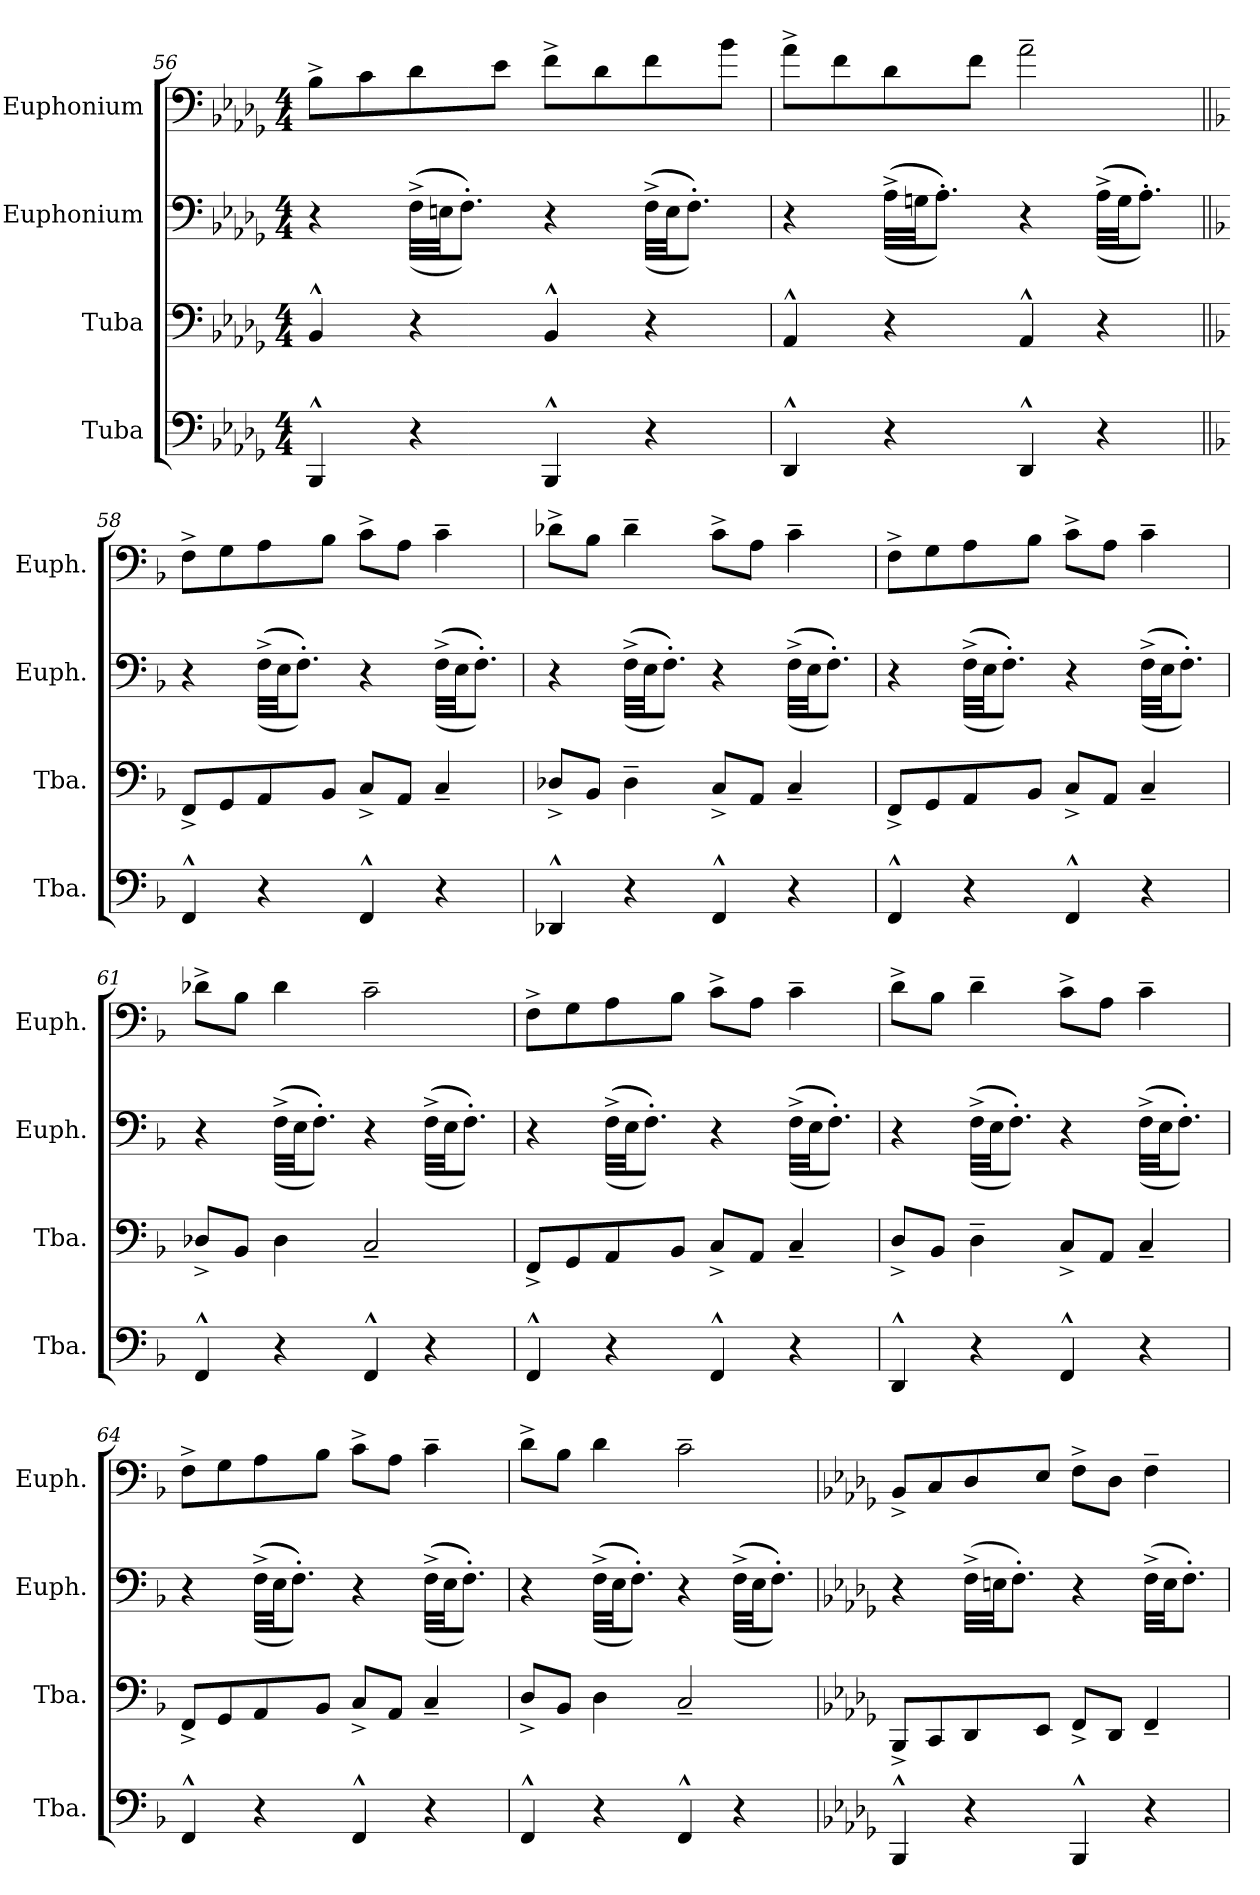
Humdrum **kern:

**kern	**kern	**kern	**kern
*part4	*part3	*part2	*part1
*staff4	*staff3	*staff2	*staff1
*I"Tuba	*I"Tuba	*I"Euphonium	*I"Euphonium
*I'Tba.	*I'Tba.	*I'Euph.	*I'Euph.
*clefF4	*clefF4	*clefF4	*clefF4
*k[b-e-a-d-g-]	*k[b-e-a-d-g-]	*k[b-e-a-d-g-]	*k[b-e-a-d-g-]
*M4/4	*M4/4	*M4/4	*M4/4
=56	=56	=56	=56
4BBB-^^/	4BB-^^/	4r	8B-^\L
.	.	.	8c\
4r	4r	(((32F^\LLL	8d-\
.	.	32En\JJ	.
.	.	8.F'\J)))	.
.	.	.	8e-\J
4BBB-^^/	4BB-^^/	4r	8f^\L
.	.	.	8d-\
4r	4r	(((32F^\LLL	8f\
.	.	32E\JJ	.
.	.	8.F'\J)))	.
.	.	.	8b-\J
=57	=57	=57	=57
4DD-^^/	4AA-^^/	4r	8a-^\L
.	.	.	8f\
4r	4r	(((32A-^\LLL	8d-\
.	.	32Gn\JJ	.
.	.	8.A-'\J)))	.
.	.	.	8f\J
4DD-^^/	4AA-^^/	4r	2a-~\
4r	4r	(((32A-^\LLL	.
.	.	32G\JJ	.
.	.	8.A-'\J)))	.
!!LO:PB:g=z
=58||	=58||	=58||	=58||
*k[b-]	*k[b-]	*k[b-]	*k[b-]
*	*	*	*MM160
4FF^^/	8FF^/L	4r	8F^\L
.	8GG/	.	8G\
4r	8AA/	(((32F^\LLL	8A\
.	.	32E\JJ	.
.	.	8.F'\J)))	.
.	8BB-/J	.	8B-\J
4FF^^/	8C^/L	4r	8c^\L
.	8AA/J	.	8A\J
4r	4C~/	(((32F^\LLL	4c~\
.	.	32E\JJ	.
.	.	8.F'\J)))	.
=59	=59	=59	=59
4DD-X^^/	8D-X^/L	4r	8d-X^\L
.	8BB-/J	.	8B-\J
4r	4D-~\	(((32F^\LLL	4d-~\
.	.	32E\JJ	.
.	.	8.F'\J)))	.
4FF^^/	8C^/L	4r	8c^\L
.	8AA/J	.	8A\J
4r	4C~/	(((32F^\LLL	4c~\
.	.	32E\JJ	.
.	.	8.F'\J)))	.
=60	=60	=60	=60
4FF^^/	8FF^/L	4r	8F^\L
.	8GG/	.	8G\
4r	8AA/	(((32F^\LLL	8A\
.	.	32E\JJ	.
.	.	8.F'\J)))	.
.	8BB-/J	.	8B-\J
4FF^^/	8C^/L	4r	8c^\L
.	8AA/J	.	8A\J
4r	4C~/	(((32F^\LLL	4c~\
.	.	32E\JJ	.
.	.	8.F'\J)))	.
=61	=61	=61	=61
4FF^^/	8D-X^/L	4r	8d-X^\L
.	8BB-/J	.	8B-\J
4r	4D-\	(((32F^\LLL	4d-\
.	.	32E\JJ	.
.	.	8.F'\J)))	.
4FF^^/	2C~/	4r	2c~\
4r	.	(((32F^\LLL	.
.	.	32E\JJ	.
.	.	8.F'\J)))	.
!!LO:LB:g=z
=62	=62	=62	=62
*	*	*	*MM170
4FF^^/	8FF^/L	4r	8F^\L
.	8GG/	.	8G\
4r	8AA/	(((32F^\LLL	8A\
.	.	32E\JJ	.
.	.	8.F'\J)))	.
.	8BB-/J	.	8B-\J
4FF^^/	8C^/L	4r	8c^\L
.	8AA/J	.	8A\J
4r	4C~/	(((32F^\LLL	4c~\
.	.	32E\JJ	.
.	.	8.F'\J)))	.
=63	=63	=63	=63
4DD^^/	8D^/L	4r	8d^\L
.	8BB-/J	.	8B-\J
4r	4D~\	(((32F^\LLL	4d~\
.	.	32E\JJ	.
.	.	8.F'\J)))	.
4FF^^/	8C^/L	4r	8c^\L
.	8AA/J	.	8A\J
4r	4C~/	(((32F^\LLL	4c~\
.	.	32E\JJ	.
.	.	8.F'\J)))	.
=64	=64	=64	=64
4FF^^/	8FF^/L	4r	8F^\L
.	8GG/	.	8G\
4r	8AA/	(((32F^\LLL	8A\
.	.	32E\JJ	.
.	.	8.F'\J)))	.
.	8BB-/J	.	8B-\J
4FF^^/	8C^/L	4r	8c^\L
.	8AA/J	.	8A\J
4r	4C~/	(((32F^\LLL	4c~\
.	.	32E\JJ	.
.	.	8.F'\J)))	.
!!LO:LB:g=z
=65	=65	=65	=65
4FF^^/	8D^/L	4r	8d^\L
.	8BB-/J	.	8B-\J
4r	4D\	(((32F^\LLL	4d\
.	.	32E\JJ	.
.	.	8.F'\J)))	.
4FF^^/	2C~/	4r	2c~\
4r	.	(((32F^\LLL	.
.	.	32E\JJ	.
.	.	8.F'\J)))	.
=66	=66	=66	=66
*k[b-e-a-d-g-]	*k[b-e-a-d-g-]	*k[b-e-a-d-g-]	*k[b-e-a-d-g-]
*	*	*	*MM180
4BBB-^^/	8BBB-^/L	4r	8BB-^/L
.	8CC/	.	8C/
4r	8DD-/	(32F^\LLL	8D-/
.	.	32En\JJ	.
.	.	8.F'\J)	.
.	8EE-/J	.	8E-/J
4BBB-^^/	8FF^/L	4r	8F^\L
.	8DD-/J	.	8D-\J
4r	4FF~/	(32F^\LLL	4F~\
.	.	32E\JJ	.
.	.	8.F'\J)	.
=	=	=	=
*-	*-	*-	*-
